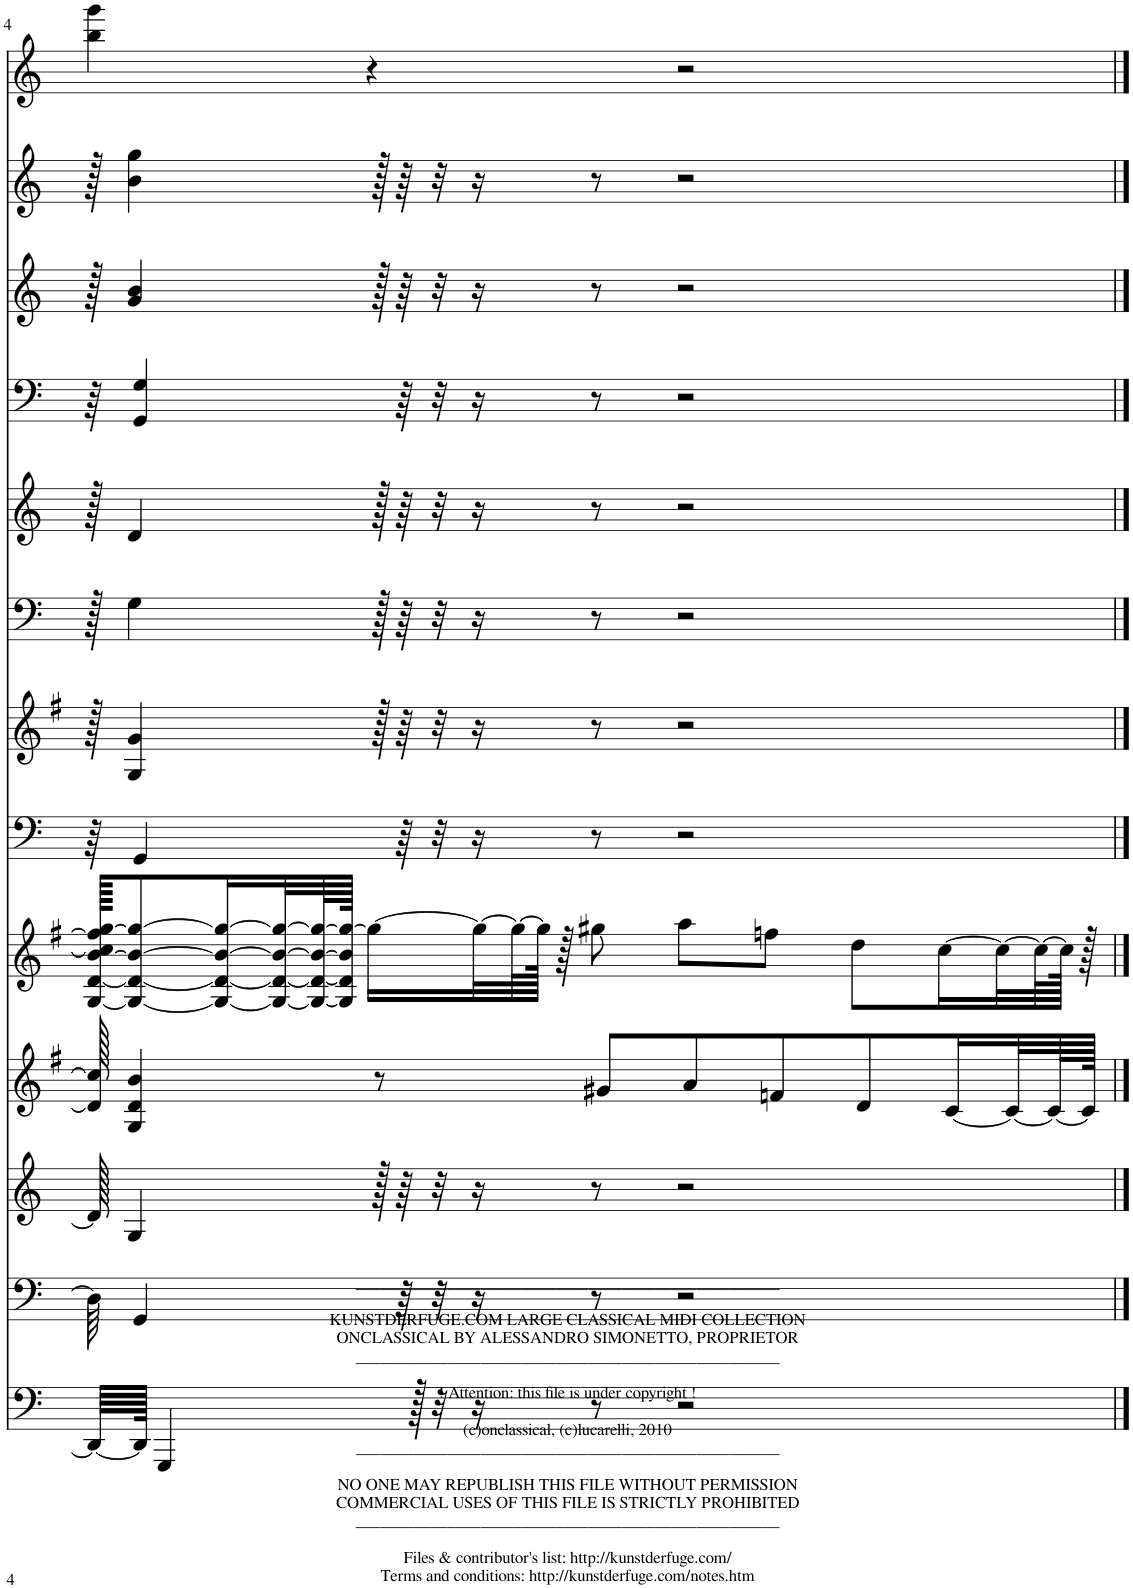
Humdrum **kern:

**kern	**kern	**kern	**kern	**kern	**kern	**kern	**kern	**kern	**kern	**kern	**kern	**kern
*part13	*part12	*part11	*part10	*part9	*part8	*part7	*part6	*part5	*part4	*part3	*part2	*part1
*staff13	*staff12	*staff11	*staff10	*staff9	*staff8	*staff7	*staff6	*staff5	*staff4	*staff3	*staff2	*staff1
*I"Contrabasse	*I"Violoncelle	*I"Viola	*I"Violine II	*I"Violine I	*I"Timpani	*I"2 Trombe in C	*I"Corno II in C	*I"Corno I in C	*I"2 Fagotti	*I"2 Clarinetti in C	*I"2 Oboi	*I"2 Flauti
*	*	*	*	*	*I'Timp	*	*	*	*	*I'Cl	*I'Ob	*I'Fl
!!LO:PB:g=z
*clefF4	*clefF4	*clefG2	*clefG2	*clefG2	*clefF4	*clefG2	*clefF4	*clefG2	*clefF4	*clefG2	*clefG2	*clefG2
*	*	*	*	*	*	*	*Trd4c7	*Trd4c7	*	*Trd1c2	*	*
*k[]	*k[]	*k[]	*k[f#]	*k[f#]	*k[]	*k[f#]	*k[]	*k[]	*k[]	*k[]	*k[]	*k[]
*M4/4	*M4/4	*M4/4	*M4/4	*M4/4	*M4/4	*M4/4	*M4/4	*M4/4	*M4/4	*M4/4	*M4/4	*M4/4
=4	=4	=4	=4	=4	=4	=4	=4	=4	=4	=4	=4	=4
64DD/LLLL_	64D\]	128d/]	128d/] 128cc/]	[128G/ [128d/ [128b/ 128cc/] 128ff#/] [128gg/KKKKL	64r	128r	128r	128r	64r	128r	128r	4bb\ 4ggg\
.	.	4G/	4G/ 4d/ 4b/	8G/_ 8d/_ 8b/_ 8gg/_	.	4G/ 4g/	4G\	4d/	.	4g/ 4b/	4b\ 4gg\	.
128DD/JJJJk]	4GG/	.	.	.	4GG/	.	.	.	4GG/ 4G/	.	.	.
4GGG/	.	.	.	.	.	.	.	.	.	.	.	.
.	.	.	.	16G/_ 16d/_ 16b/_ 16gg/_L	.	.	.	.	.	.	.	.
.	.	.	.	32G/_ 32d/_ 32b/_ 32gg/_L	.	.	.	.	.	.	.	.
.	.	.	.	64G/_ 64d/_ 64b/_ 64gg/_L	.	.	.	.	.	.	.	.
.	.	.	.	128G/] 128d/] 128b/] 128gg/_JJJJk	.	.	.	.	.	.	.	.
.	.	.	.	16gg\LL_	.	.	.	.	.	.	.	4r
.	.	128r	8r	.	.	128r	128r	128r	.	128r	128r	.
.	64r	64r	.	.	64r	64r	64r	64r	64r	64r	64r	.
128r	.	.	.	.	.	.	.	.	.	.	.	.
32r	32r	32r	.	.	32r	32r	32r	32r	32r	32r	32r	.
16r	16r	16r	.	32gg\L_	16r	16r	16r	16r	16r	16r	16r	.
.	.	.	.	64gg\L_	.	.	.	.	.	.	.	.
.	.	.	.	128gg\JJJJk]	.	.	.	.	.	.	.	.
.	.	.	.	128r	.	.	.	.	.	.	.	.
8r	8r	8r	.	8gg#X\	8r	8r	8r	8r	8r	8r	8r	.
.	.	.	8g#X/L	.	.	.	.	.	.	.	.	.
2r	2r	2r	.	8aa\L	2r	2r	2r	2r	2r	2r	2r	2r
.	.	.	8a/	.	.	.	.	.	.	.	.	.
.	.	.	.	8ffn\J	.	.	.	.	.	.	.	.
.	.	.	8fn/	.	.	.	.	.	.	.	.	.
.	.	.	.	8dd\L	.	.	.	.	.	.	.	.
.	.	.	8d/	.	.	.	.	.	.	.	.	.
.	.	.	.	[16cc\L	.	.	.	.	.	.	.	.
.	.	.	[16c/L	.	.	.	.	.	.	.	.	.
.	.	.	.	32cc\L_	.	.	.	.	.	.	.	.
.	.	.	32c/L_	.	.	.	.	.	.	.	.	.
.	.	.	.	64cc\L_	.	.	.	.	.	.	.	.
.	.	.	64c/L_	.	.	.	.	.	.	.	.	.
.	.	.	.	128cc\JJJJk]	.	.	.	.	.	.	.	.
.	.	.	128c/JJJJk]	128r	.	.	.	.	.	.	.	.
==	==	==	==	==	==	==	==	==	==	==	==	==
*-	*-	*-	*-	*-	*-	*-	*-	*-	*-	*-	*-	*-
